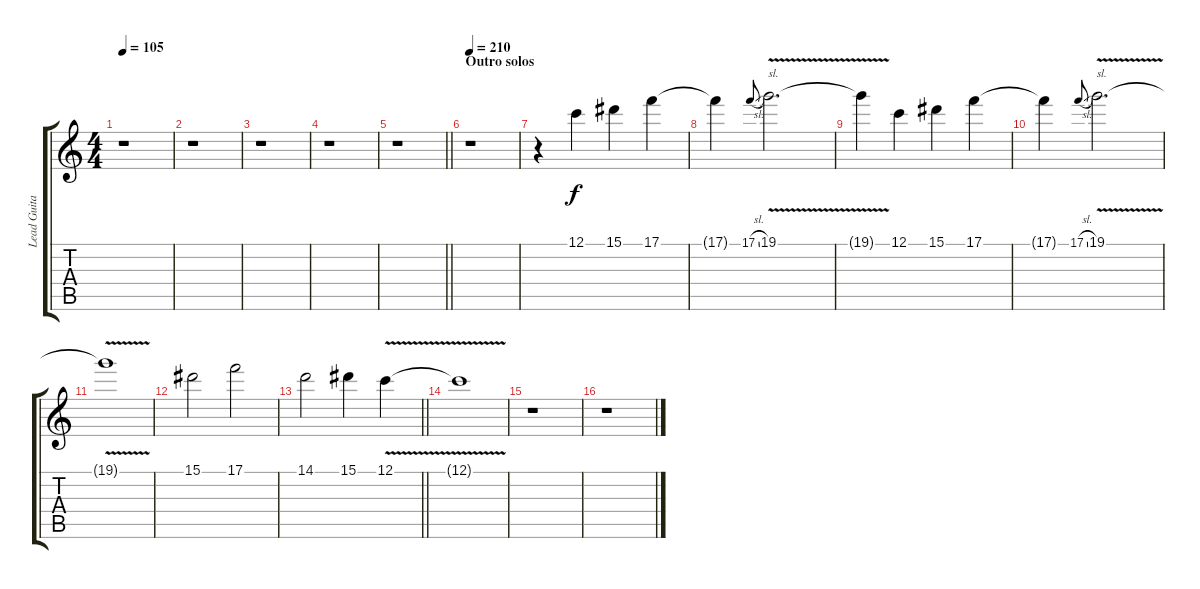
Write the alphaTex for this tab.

\track ("Lead Guitar II" "Lead Guita") {instrument overdrivenguitar}
\staff {score tabs}
\tuning (C4 G3 Eb3 Bb2 F2 C2) {hide}
\ts (4 4)
\tempo 105
\clef g2
\ks c
r.1{dy f} |
r.1 |
r.1 |
r.1 |
\barLineRight lightlight
r.1 |
\section ("" "Outro solos")
\tempo 210
r.1{balance 14} |
r.4 12.1.4 15.1.4 17.1.4 |
17.1{t}.4 17.1{sl}.8{gr onbeat} 19.1{v}.2{d txt "sl."} |
19.1{t}.4 12.1.4 15.1.4 17.1.4 |
17.1{t}.4 17.1{sl}.8{gr onbeat} 19.1{v}.2{d txt "sl."} |
19.1{t}.1 |
15.1.2 17.1.2 |
\barLineRight lightlight
14.1.2 15.1.4 12.1{v}.4 |
\section ("" "")
12.1{t}.1 |
r.1 |
r.1
